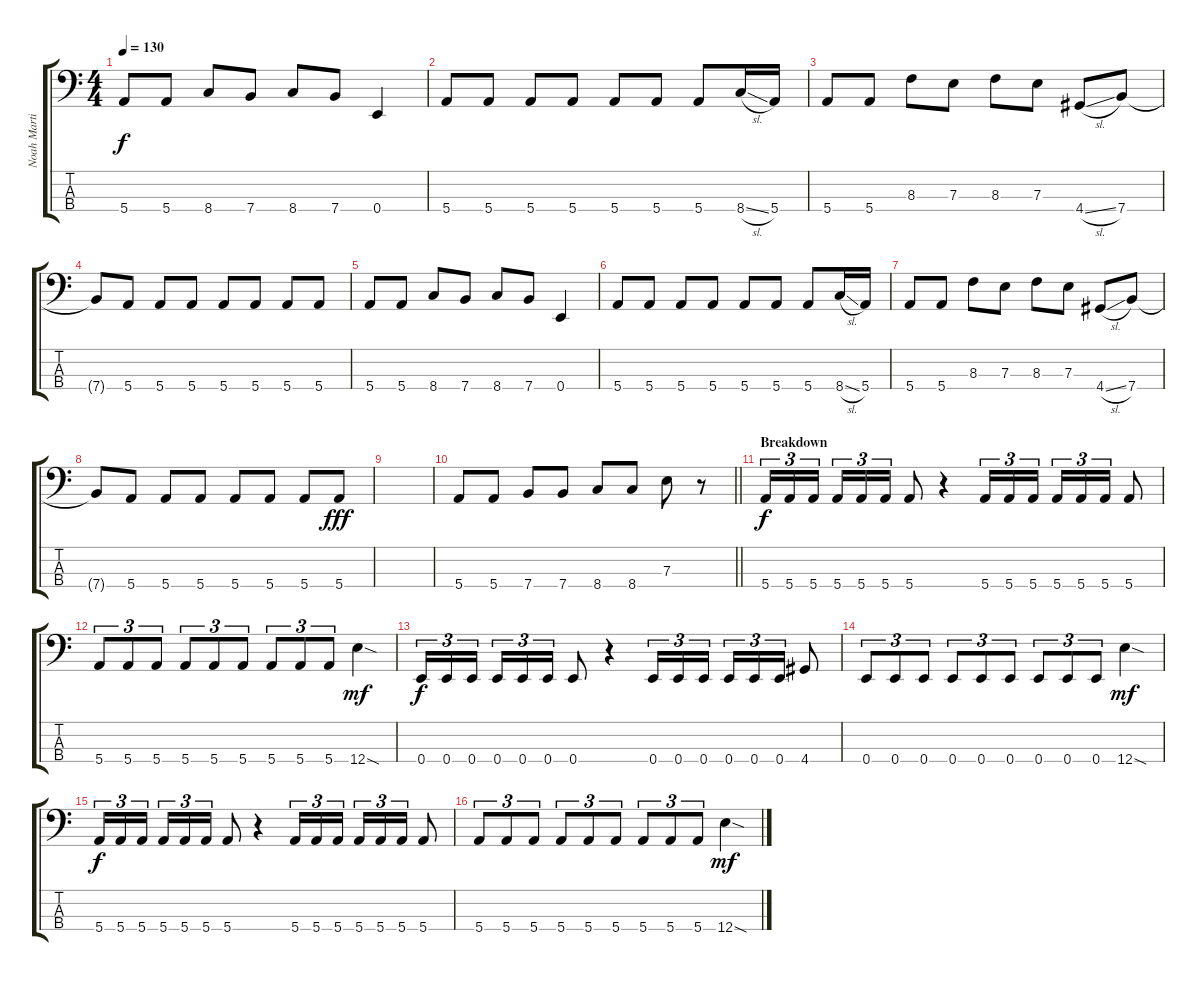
\track ("Noah Martin" "Noah Marti") {instrument electricbassfinger}
\staff {score tabs}
\tuning (G2 D2 A1 E1) {hide}
\ts (4 4)
\tempo 130
\clef f4
\ks c
5.4.8{dy f} 5.4.8 8.4.8 7.4.8 8.4.8 7.4.8 0.4.4 |
5.4.8 5.4.8 5.4.8 5.4.8 5.4.8 5.4.8 5.4.8 8.4{sl}.16 5.4.16 |
5.4.8 5.4.8 8.3.8 7.3.8 8.3.8 7.3.8 4.4{sl}.8 7.4.8 |
7.4{t}.8 5.4.8 5.4.8 5.4.8 5.4.8 5.4.8 5.4.8 5.4.8 |
5.4.8 5.4.8 8.4.8 7.4.8 8.4.8 7.4.8 0.4.4 |
5.4.8 5.4.8 5.4.8 5.4.8 5.4.8 5.4.8 5.4.8 8.4{sl}.16 5.4.16 |
5.4.8 5.4.8 8.3.8 7.3.8 8.3.8 7.3.8 4.4{sl}.8 7.4.8 |
7.4{t}.8 5.4.8 5.4.8 5.4.8 5.4.8 5.4.8 5.4.8 5.4.8{dy fff} |
|
\barLineRight lightlight
5.4.8 5.4.8 7.4.8 7.4.8 8.4.8 8.4.8 7.3.8 r.8 |
\section ("" "Breakdown")
5.4.16{tu (3 2) dy f} 5.4.16{tu (3 2)} 5.4.16{tu (3 2) beam splitsecondary} 5.4.16{tu (3 2)} 5.4.16{tu (3 2)} 5.4.16{tu (3 2)} 5.4.8 r.4 5.4.16{tu (3 2)} 5.4.16{tu (3 2)} 5.4.16{tu (3 2)} 5.4.16{tu (3 2)} 5.4.16{tu (3 2)} 5.4.16{tu (3 2)} 5.4.8 |
5.4.8{tu (3 2)} 5.4.8{tu (3 2)} 5.4.8{tu (3 2)} 5.4.8{tu (3 2)} 5.4.8{tu (3 2)} 5.4.8{tu (3 2)} 5.4.8{tu (3 2)} 5.4.8{tu (3 2)} 5.4.8{tu (3 2)} 12.4{sod}.4{dy mf} |
0.4.16{tu (3 2) dy f} 0.4.16{tu (3 2)} 0.4.16{tu (3 2) beam splitsecondary} 0.4.16{tu (3 2)} 0.4.16{tu (3 2)} 0.4.16{tu (3 2)} 0.4.8 r.4 0.4.16{tu (3 2)} 0.4.16{tu (3 2)} 0.4.16{tu (3 2)} 0.4.16{tu (3 2)} 0.4.16{tu (3 2)} 0.4.16{tu (3 2)} 4.4.8 |
0.4.8{tu (3 2)} 0.4.8{tu (3 2)} 0.4.8{tu (3 2)} 0.4.8{tu (3 2)} 0.4.8{tu (3 2)} 0.4.8{tu (3 2)} 0.4.8{tu (3 2)} 0.4.8{tu (3 2)} 0.4.8{tu (3 2)} 12.4{sod}.4{dy mf} |
5.4.16{tu (3 2) dy f} 5.4.16{tu (3 2)} 5.4.16{tu (3 2) beam splitsecondary} 5.4.16{tu (3 2)} 5.4.16{tu (3 2)} 5.4.16{tu (3 2)} 5.4.8 r.4 5.4.16{tu (3 2)} 5.4.16{tu (3 2)} 5.4.16{tu (3 2)} 5.4.16{tu (3 2)} 5.4.16{tu (3 2)} 5.4.16{tu (3 2)} 5.4.8 |
5.4.8{tu (3 2)} 5.4.8{tu (3 2)} 5.4.8{tu (3 2)} 5.4.8{tu (3 2)} 5.4.8{tu (3 2)} 5.4.8{tu (3 2)} 5.4.8{tu (3 2)} 5.4.8{tu (3 2)} 5.4.8{tu (3 2)} 12.4{sod}.4{dy mf}
